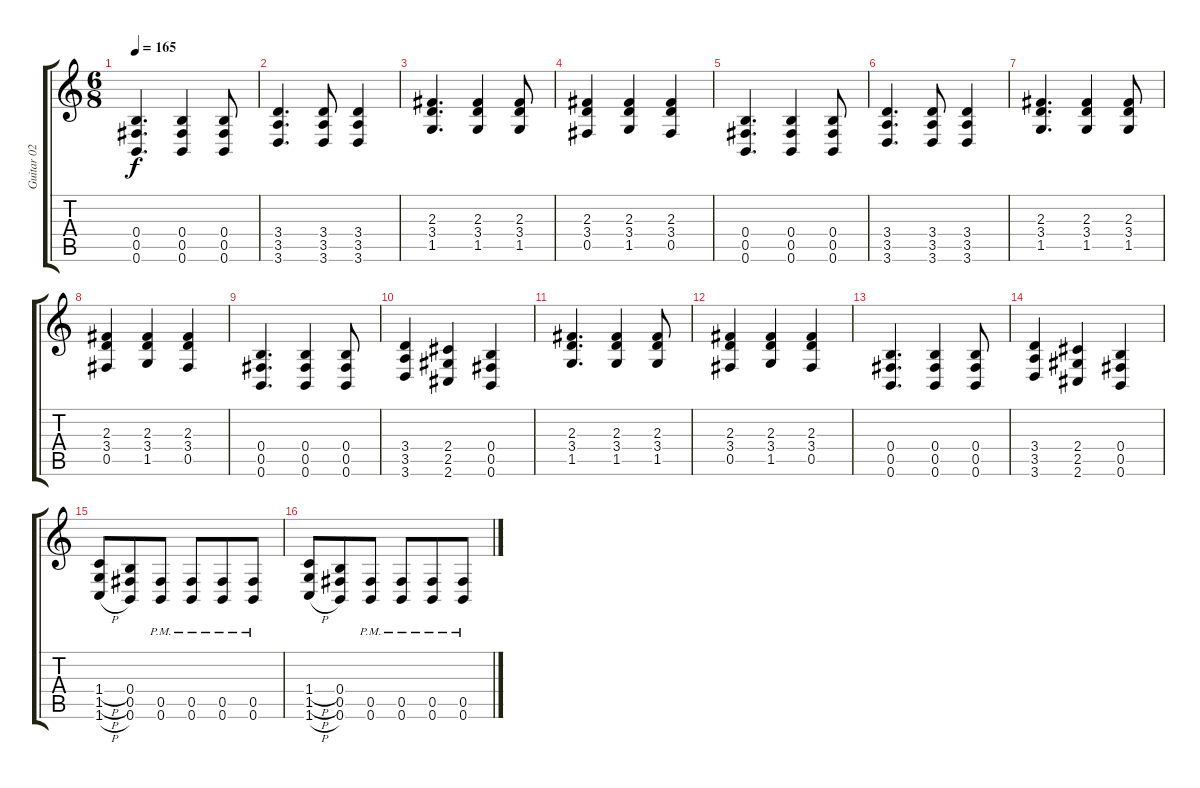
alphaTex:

\track ("Guitar 02" "Guitar 02") {instrument overdrivenguitar}
\staff {score tabs}
\tuning (Db4 Ab3 E3 B2 Gb2 B1) {hide}
\ts (6 8)
\tempo 165
\clef g2
\ks c
(0.4 0.5 0.6).4{d dy f} (0.4 0.5 0.6).4 (0.4 0.5 0.6).8 |
(3.4 3.5 3.6).4{d} (3.4 3.5 3.6).8 (3.4 3.5 3.6).4 |
(2.3 3.4 1.5).4{d} (2.3 3.4 1.5).4 (2.3 3.4 1.5).8 |
(2.3 3.4 0.5).4 (2.3 3.4 1.5).4 (2.3 3.4 0.5).4 |
(0.4 0.5 0.6).4{d} (0.4 0.5 0.6).4 (0.4 0.5 0.6).8 |
(3.4 3.5 3.6).4{d} (3.4 3.5 3.6).8 (3.4 3.5 3.6).4 |
(2.3 3.4 1.5).4{d} (2.3 3.4 1.5).4 (2.3 3.4 1.5).8 |
(2.3 3.4 0.5).4 (2.3 3.4 1.5).4 (2.3 3.4 0.5).4 |
(0.4 0.5 0.6).4{d} (0.4 0.5 0.6).4 (0.4 0.5 0.6).8 |
(3.4 3.5 3.6).4 (2.4 2.5 2.6).4 (0.4 0.5 0.6).4 |
(2.3 3.4 1.5).4{d} (2.3 3.4 1.5).4 (2.3 3.4 1.5).8 |
(2.3 3.4 0.5).4 (2.3 3.4 1.5).4 (2.3 3.4 0.5).4 |
(0.4 0.5 0.6).4{d} (0.4 0.5 0.6).4 (0.4 0.5 0.6).8 |
(3.4 3.5 3.6).4 (2.4 2.5 2.6).4 (0.4 0.5 0.6).4 |
(1.4{h} 1.5{h} 1.6{h}).8 (0.4 0.5 0.6).8 (0.5{pm} 0.6{pm}).8 (0.5{pm} 0.6{pm}).8 (0.5{pm} 0.6{pm}).8 (0.5{pm} 0.6{pm}).8 |
(1.4{h} 1.5{h} 1.6{h}).8 (0.4 0.5 0.6).8 (0.5{pm} 0.6{pm}).8 (0.5{pm} 0.6{pm}).8 (0.5{pm} 0.6{pm}).8 (0.5{pm} 0.6{pm}).8
